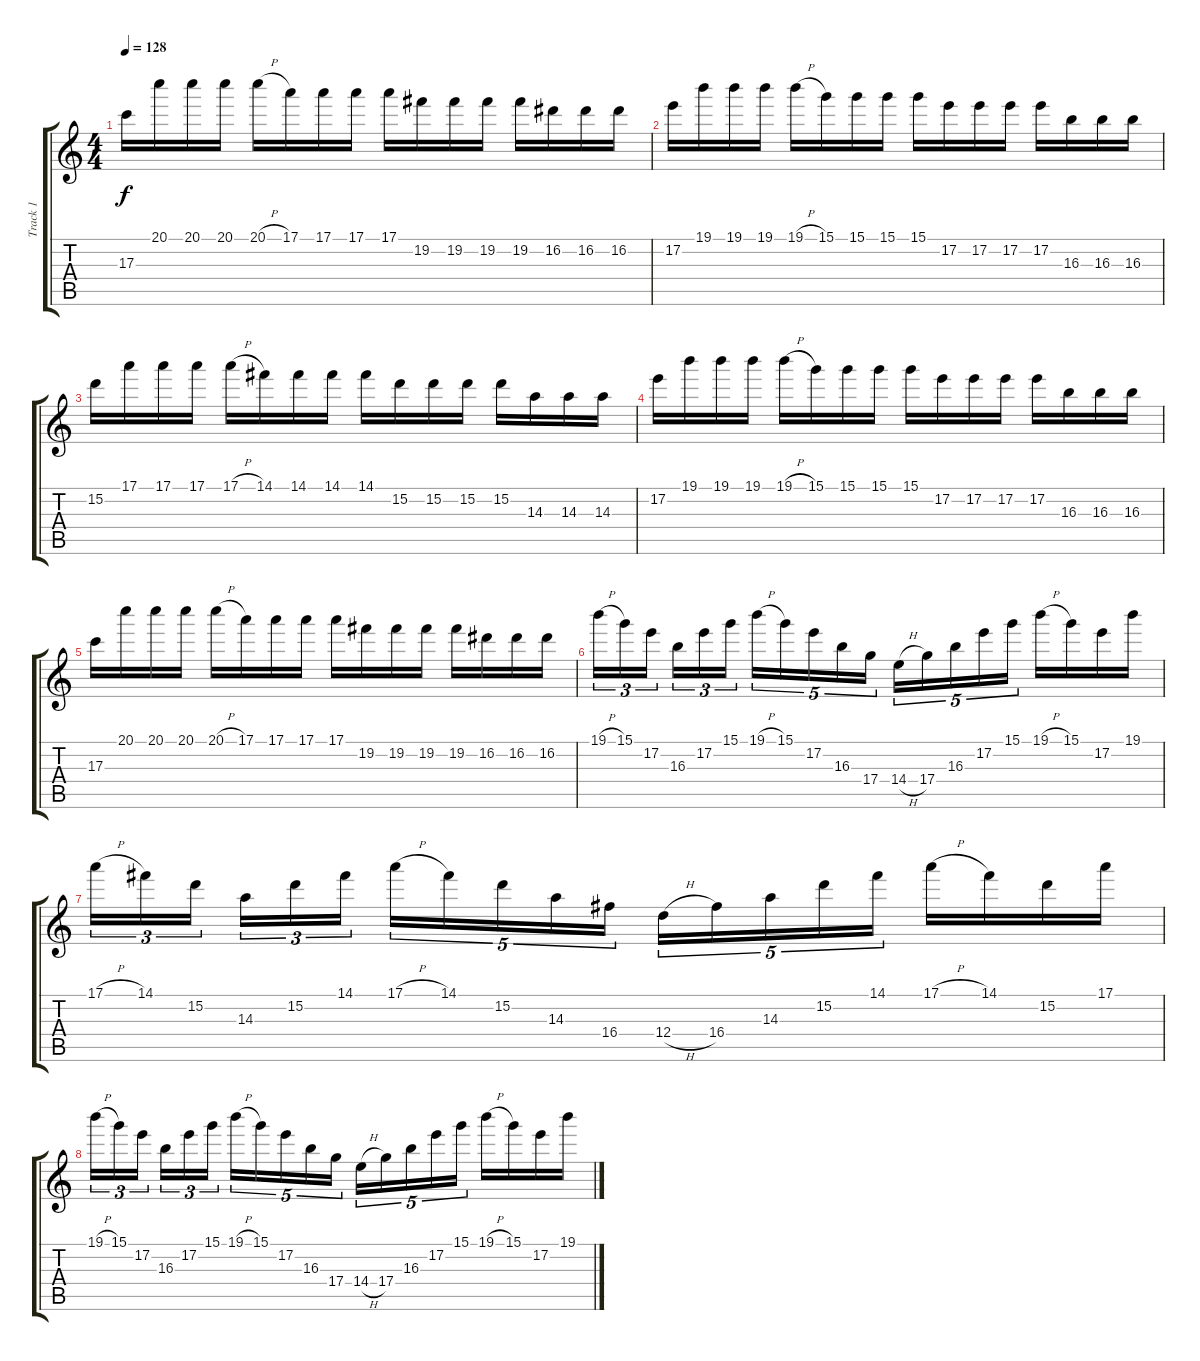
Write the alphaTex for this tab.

\track ("Track 1" "Track 1") {instrument overdrivenguitar}
\staff {score tabs}
\tuning (E4 B3 G3 D3 A2 E2) {hide}
\ts (4 4)
\tempo 128
\clef g2
\ks c
17.3.16{dy f} 20.1.16 20.1.16 20.1.16 20.1{h}.16 17.1.16 17.1.16 17.1.16 17.1.16 19.2.16 19.2.16 19.2.16 19.2.16 16.2.16 16.2.16 16.2.16 |
17.2.16 19.1.16 19.1.16 19.1.16 19.1{h}.16 15.1.16 15.1.16 15.1.16 15.1.16 17.2.16 17.2.16 17.2.16 17.2.16 16.3.16 16.3.16 16.3.16 |
15.2.16 17.1.16 17.1.16 17.1.16 17.1{h}.16 14.1.16 14.1.16 14.1.16 14.1.16 15.2.16 15.2.16 15.2.16 15.2.16 14.3.16 14.3.16 14.3.16 |
17.2.16 19.1.16 19.1.16 19.1.16 19.1{h}.16 15.1.16 15.1.16 15.1.16 15.1.16 17.2.16 17.2.16 17.2.16 17.2.16 16.3.16 16.3.16 16.3.16 |
17.3.16 20.1.16 20.1.16 20.1.16 20.1{h}.16 17.1.16 17.1.16 17.1.16 17.1.16 19.2.16 19.2.16 19.2.16 19.2.16 16.2.16 16.2.16 16.2.16 |
19.1{h}.16{tu (3 2)} 15.1.16{tu (3 2)} 17.2.16{tu (3 2)} 16.3.16{tu (3 2)} 17.2.16{tu (3 2)} 15.1.16{tu (3 2)} 19.1{h}.16{tu (5 4)} 15.1.16{tu (5 4)} 17.2.16{tu (5 4)} 16.3.16{tu (5 4)} 17.4.16{tu (5 4)} 14.4{h}.16{tu (5 4)} 17.4.16{tu (5 4)} 16.3.16{tu (5 4)} 17.2.16{tu (5 4)} 15.1.16{tu (5 4)} 19.1{h}.16 15.1.16 17.2.16 19.1.16 |
17.1{h}.16{tu (3 2)} 14.1.16{tu (3 2)} 15.2.16{tu (3 2)} 14.3.16{tu (3 2)} 15.2.16{tu (3 2)} 14.1.16{tu (3 2)} 17.1{h}.16{tu (5 4)} 14.1.16{tu (5 4)} 15.2.16{tu (5 4)} 14.3.16{tu (5 4)} 16.4.16{tu (5 4)} 12.4{h}.16{tu (5 4)} 16.4.16{tu (5 4)} 14.3.16{tu (5 4)} 15.2.16{tu (5 4)} 14.1.16{tu (5 4)} 17.1{h}.16 14.1.16 15.2.16 17.1.16 |
19.1{h}.16{tu (3 2)} 15.1.16{tu (3 2)} 17.2.16{tu (3 2)} 16.3.16{tu (3 2)} 17.2.16{tu (3 2)} 15.1.16{tu (3 2)} 19.1{h}.16{tu (5 4)} 15.1.16{tu (5 4)} 17.2.16{tu (5 4)} 16.3.16{tu (5 4)} 17.4.16{tu (5 4)} 14.4{h}.16{tu (5 4)} 17.4.16{tu (5 4)} 16.3.16{tu (5 4)} 17.2.16{tu (5 4)} 15.1.16{tu (5 4)} 19.1{h}.16 15.1.16 17.2.16 19.1.16
